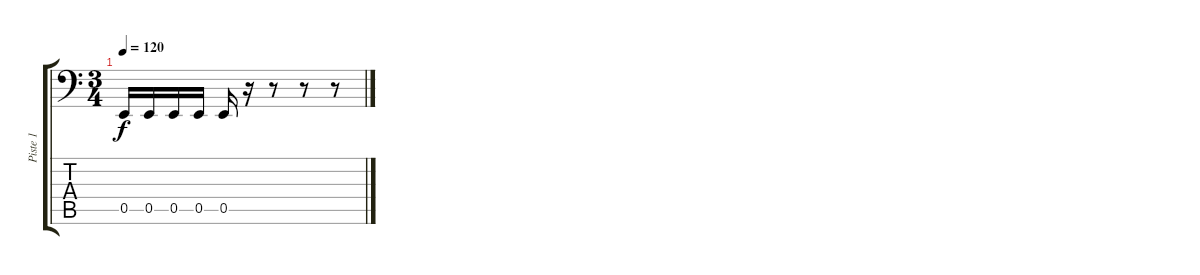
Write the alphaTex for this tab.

\track ("Piste 1" "Piste 1") {instrument electricbassfinger}
\staff {score tabs}
\tuning (C3 G2 D2 A1 E1 B0) {hide}
\ts (3 4)
\tempo 120
\clef f4
\ks c
0.5.16{dy f} 0.5.16 0.5.16 0.5.16 0.5.16 r.16 r.8 r.8 r.8
